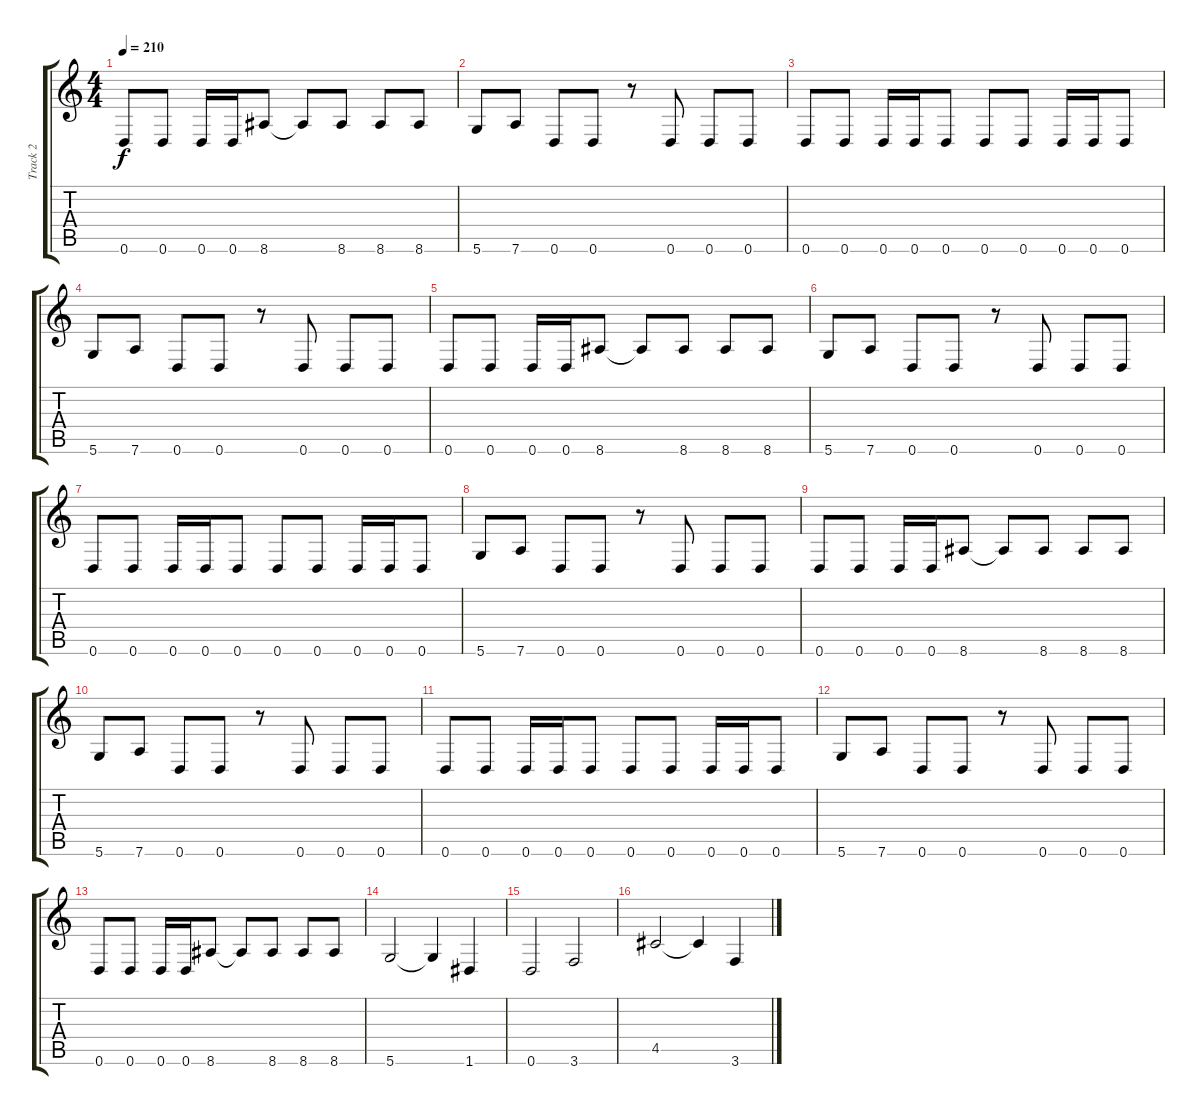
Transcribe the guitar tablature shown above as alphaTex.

\track ("Track 2" "Track 2") {instrument distortionguitar}
\staff {score tabs}
\tuning (E4 B3 G3 D3 A2 D2) {hide}
\ts (4 4)
\tempo 210
\clef g2
\ks c
0.6.8{dy f} 0.6.8 0.6.16 0.6.16 8.6.8 8.6{t}.8 8.6.8 8.6.8 8.6.8 |
5.6.8 7.6.8 0.6.8 0.6.8 r.8 0.6.8 0.6.8 0.6.8 |
0.6.8 0.6.8 0.6.16 0.6.16 0.6.8 0.6.8 0.6.8 0.6.16 0.6.16 0.6.8 |
5.6.8 7.6.8 0.6.8 0.6.8 r.8 0.6.8 0.6.8 0.6.8 |
0.6.8 0.6.8 0.6.16 0.6.16 8.6.8 8.6{t}.8 8.6.8 8.6.8 8.6.8 |
5.6.8 7.6.8 0.6.8 0.6.8 r.8 0.6.8 0.6.8 0.6.8 |
0.6.8 0.6.8 0.6.16 0.6.16 0.6.8 0.6.8 0.6.8 0.6.16 0.6.16 0.6.8 |
5.6.8 7.6.8 0.6.8 0.6.8 r.8 0.6.8 0.6.8 0.6.8 |
0.6.8 0.6.8 0.6.16 0.6.16 8.6.8 8.6{t}.8 8.6.8 8.6.8 8.6.8 |
5.6.8 7.6.8 0.6.8 0.6.8 r.8 0.6.8 0.6.8 0.6.8 |
0.6.8 0.6.8 0.6.16 0.6.16 0.6.8 0.6.8 0.6.8 0.6.16 0.6.16 0.6.8 |
5.6.8 7.6.8 0.6.8 0.6.8 r.8 0.6.8 0.6.8 0.6.8 |
0.6.8 0.6.8 0.6.16 0.6.16 8.6.8 8.6{t}.8 8.6.8 8.6.8 8.6.8 |
5.6.2 5.6{t}.4 1.6.4 |
0.6.2 3.6.2 |
4.5.2 4.5{t}.4 3.6.4
